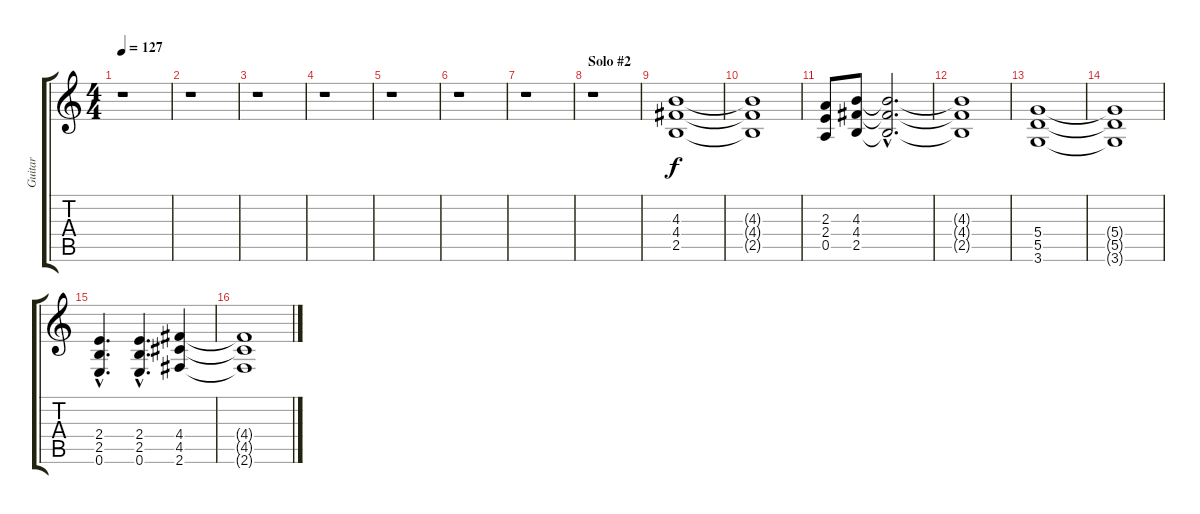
\track ("Guitar" "Guitar") {instrument overdrivenguitar}
\staff {score tabs}
\tuning (E4 B3 G3 D3 A2 E2) {hide}
\ts (4 4)
\tempo 127
\clef g2
\ks c
r.1{dy f} |
r.1 |
r.1 |
r.1 |
r.1 |
r.1 |
r.1 |
\section ("" "Solo #2")
r.1 |
(4.3 4.4 2.5).1 |
(4.3{t} 4.4{t} 2.5{t}).1 |
(2.3 2.4 0.5).8 (4.3 4.4 2.5).8 (4.3{hac t} 4.4{hac t} 2.5{hac t}).2{d} |
(4.3{t} 4.4{t} 2.5{t}).1 |
(5.4 5.5 3.6).1 |
(5.4{t} 5.5{t} 3.6{t}).1 |
(2.4{hac} 2.5{hac} 0.6{hac}).4{d} (2.4{hac} 2.5{hac} 0.6{hac}).4{d} (4.4 4.5 2.6).4 |
(4.4{t} 4.5{t} 2.6{t}).1
